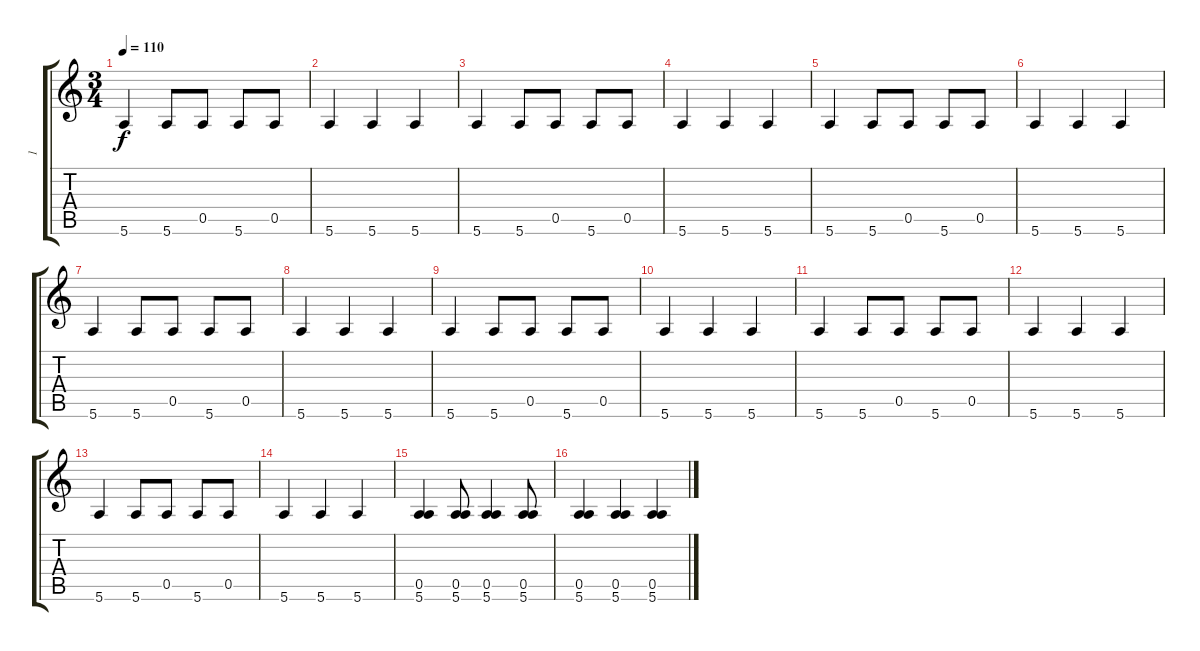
\track ("1" "1") {instrument electricguitarclean}
\staff {score tabs}
\tuning (E4 B3 G3 D3 A2 E2) {hide}
\ts (3 4)
\tempo 110
\clef g2
\ks c
5.6.4{dy f} 5.6.8 0.5.8 5.6.8 0.5.8 |
5.6.4 5.6.4 5.6.4 |
5.6.4 5.6.8 0.5.8 5.6.8 0.5.8 |
5.6.4 5.6.4 5.6.4 |
5.6.4 5.6.8 0.5.8 5.6.8 0.5.8 |
5.6.4 5.6.4 5.6.4 |
5.6.4 5.6.8 0.5.8 5.6.8 0.5.8 |
5.6.4 5.6.4 5.6.4 |
5.6.4 5.6.8 0.5.8 5.6.8 0.5.8 |
5.6.4 5.6.4 5.6.4 |
5.6.4 5.6.8 0.5.8 5.6.8 0.5.8 |
5.6.4 5.6.4 5.6.4 |
5.6.4 5.6.8 0.5.8 5.6.8 0.5.8 |
5.6.4 5.6.4 5.6.4 |
(0.5 5.6).4 (0.5 5.6).8 (0.5 5.6).4 (0.5 5.6).8 |
(0.5 5.6).4 (0.5 5.6).4 (0.5 5.6).4
